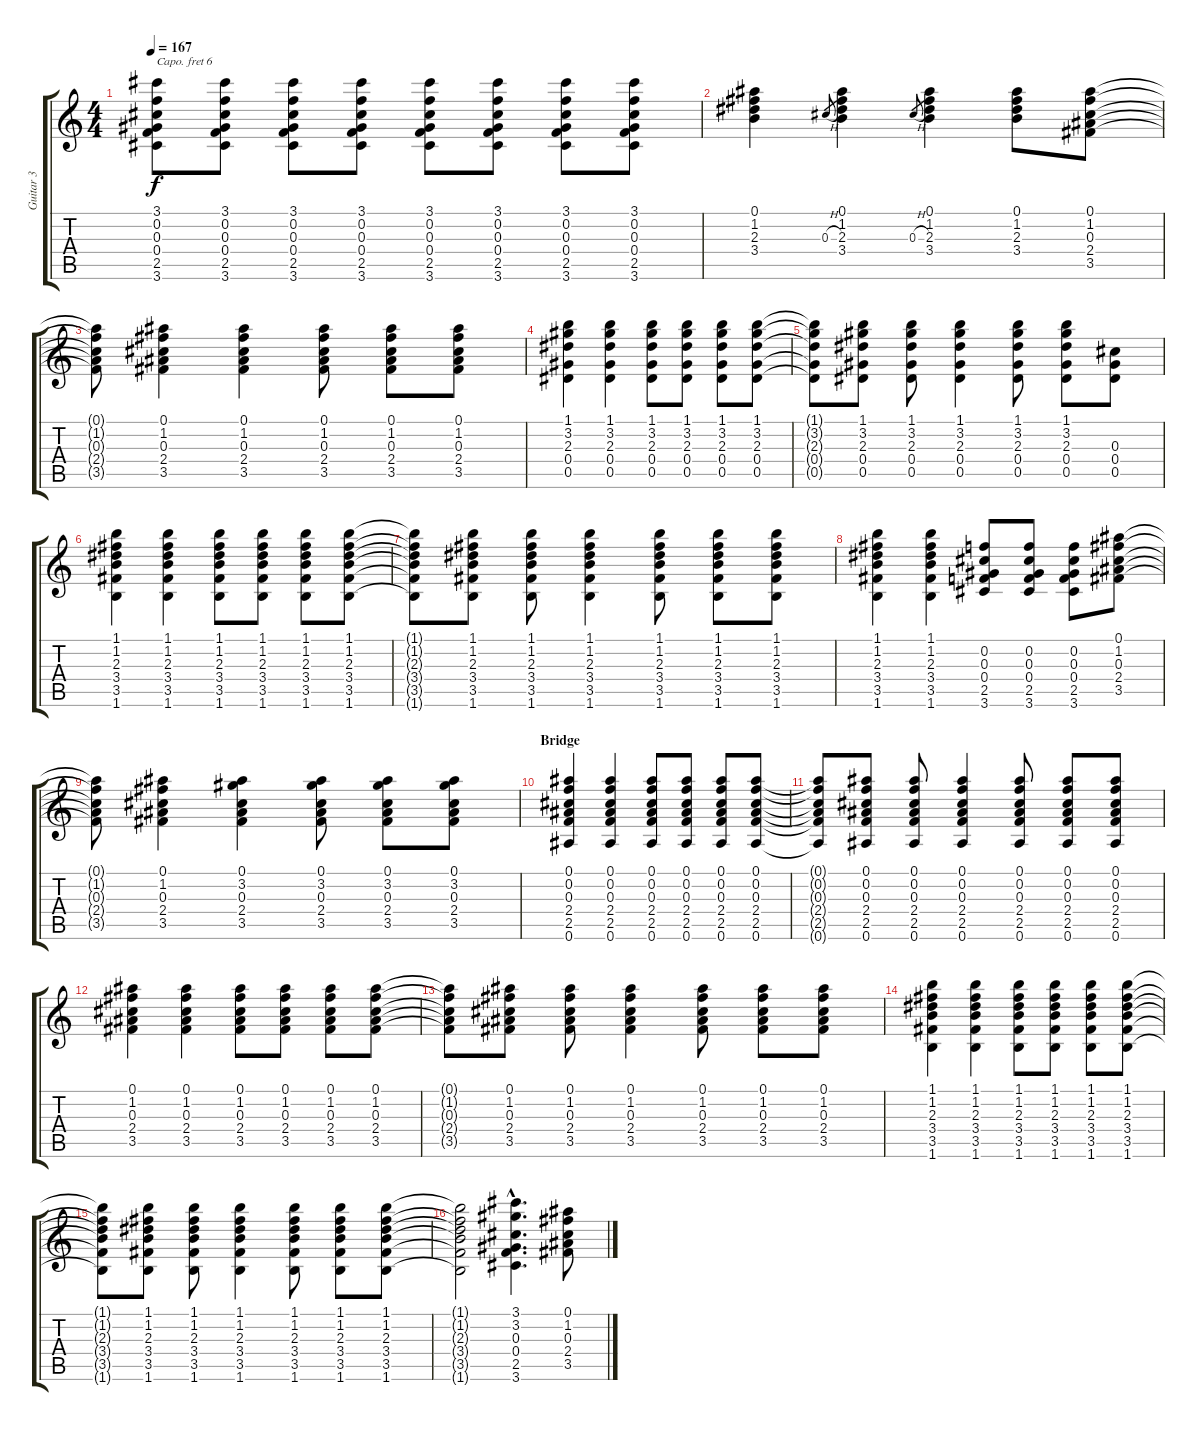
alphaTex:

\track ("Guitar 3" "Guitar 3") {instrument overdrivenguitar}
\staff {score tabs}
\capo 6
\tuning (E4 B3 G3 D3 A2 E2) {hide}
\ts (4 4)
\tempo 167
\clef g2
\ks c
(3.1 0.2 0.3 0.4 2.5 3.6).8{dy f} (3.1 0.2 0.3 0.4 2.5 3.6).8 (3.1 0.2 0.3 0.4 2.5 3.6).8 (3.1 0.2 0.3 0.4 2.5 3.6).8 (3.1 0.2 0.3 0.4 2.5 3.6).8 (3.1 0.2 0.3 0.4 2.5 3.6).8 (3.1 0.2 0.3 0.4 2.5 3.6).8 (3.1 0.2 0.3 0.4 2.5 3.6).8 |
(0.1 1.2 2.3 3.4).4 0.3{h}.8{gr} (0.1 1.2 2.3 3.4).4 0.3{h}.8{gr} (0.1 1.2 2.3 3.4).4 (0.1 1.2 2.3 3.4).8 (0.1 1.2 0.3 2.4 3.5).8 |
(0.1{t} 1.2{t} 0.3{t} 2.4{t} 3.5{t}).8 (0.1 1.2 0.3 2.4 3.5).4 (0.1 1.2 0.3 2.4 3.5).4 (0.1 1.2 0.3 2.4 3.5).8 (0.1 1.2 0.3 2.4 3.5).8 (0.1 1.2 0.3 2.4 3.5).8 |
(1.1 3.2 2.3 0.4 0.5).4 (1.1 3.2 2.3 0.4 0.5).4 (1.1 3.2 2.3 0.4 0.5).8 (1.1 3.2 2.3 0.4 0.5).8 (1.1 3.2 2.3 0.4 0.5).8 (1.1 3.2 2.3 0.4 0.5).8 |
(1.1{t} 3.2{t} 2.3{t} 0.4{t} 0.5{t}).8 (1.1 3.2 2.3 0.4 0.5).8 (1.1 3.2 2.3 0.4 0.5).8 (1.1 3.2 2.3 0.4 0.5).4 (1.1 3.2 2.3 0.4 0.5).8 (1.1 3.2 2.3 0.4 0.5).8 (0.3 0.4 0.5).8 |
(1.1 1.2 2.3 3.4 3.5 1.6).4 (1.1 1.2 2.3 3.4 3.5 1.6).4 (1.1 1.2 2.3 3.4 3.5 1.6).8 (1.1 1.2 2.3 3.4 3.5 1.6).8 (1.1 1.2 2.3 3.4 3.5 1.6).8 (1.1 1.2 2.3 3.4 3.5 1.6).8 |
(1.1{t} 1.2{t} 2.3{t} 3.4{t} 3.5{t} 1.6{t}).8 (1.1 1.2 2.3 3.4 3.5 1.6).8 (1.1 1.2 2.3 3.4 3.5 1.6).8 (1.1 1.2 2.3 3.4 3.5 1.6).4 (1.1 1.2 2.3 3.4 3.5 1.6).8 (1.1 1.2 2.3 3.4 3.5 1.6).8 (1.1 1.2 2.3 3.4 3.5 1.6).8 |
(1.1 1.2 2.3 3.4 3.5 1.6).4 (1.1 1.2 2.3 3.4 3.5 1.6).4 (0.2 0.3 0.4 2.5 3.6).8 (0.2 0.3 0.4 2.5 3.6).8 (0.2 0.3 0.4 2.5 3.6).8 (0.1 1.2 0.3 2.4 3.5).8 |
(0.1{t} 1.2{t} 0.3{t} 2.4{t} 3.5{t}).8 (0.1 1.2 0.3 2.4 3.5).4 (0.1 3.2 0.3 2.4 3.5).4 (0.1 3.2 0.3 2.4 3.5).8 (0.1 3.2 0.3 2.4 3.5).8 (0.1 3.2 0.3 2.4 3.5).8 |
\section ("" "Bridge")
(0.1 0.2 0.3 2.4 2.5 0.6).4{volume 8} (0.1 0.2 0.3 2.4 2.5 0.6).4 (0.1 0.2 0.3 2.4 2.5 0.6).8 (0.1 0.2 0.3 2.4 2.5 0.6).8 (0.1 0.2 0.3 2.4 2.5 0.6).8 (0.1 0.2 0.3 2.4 2.5 0.6).8 |
(0.1{t} 0.2{t} 0.3{t} 2.4{t} 2.5{t} 0.6{t}).8 (0.1 0.2 0.3 2.4 2.5 0.6).8 (0.1 0.2 0.3 2.4 2.5 0.6).8 (0.1 0.2 0.3 2.4 2.5 0.6).4 (0.1 0.2 0.3 2.4 2.5 0.6).8 (0.1 0.2 0.3 2.4 2.5 0.6).8 (0.1 0.2 0.3 2.4 2.5 0.6).8 |
(0.1 1.2 0.3 2.4 3.5).4 (0.1 1.2 0.3 2.4 3.5).4 (0.1 1.2 0.3 2.4 3.5).8 (0.1 1.2 0.3 2.4 3.5).8 (0.1 1.2 0.3 2.4 3.5).8 (0.1 1.2 0.3 2.4 3.5).8 |
(0.1{t} 1.2{t} 0.3{t} 2.4{t} 3.5{t}).8 (0.1 1.2 0.3 2.4 3.5).8 (0.1 1.2 0.3 2.4 3.5).8 (0.1 1.2 0.3 2.4 3.5).4 (0.1 1.2 0.3 2.4 3.5).8 (0.1 1.2 0.3 2.4 3.5).8 (0.1 1.2 0.3 2.4 3.5).8 |
(1.1 1.2 2.3 3.4 3.5 1.6).4 (1.1 1.2 2.3 3.4 3.5 1.6).4 (1.1 1.2 2.3 3.4 3.5 1.6).8 (1.1 1.2 2.3 3.4 3.5 1.6).8 (1.1 1.2 2.3 3.4 3.5 1.6).8 (1.1 1.2 2.3 3.4 3.5 1.6).8 |
(1.1{t} 1.2{t} 2.3{t} 3.4{t} 3.5{t} 1.6{t}).8 (1.1 1.2 2.3 3.4 3.5 1.6).8 (1.1 1.2 2.3 3.4 3.5 1.6).8 (1.1 1.2 2.3 3.4 3.5 1.6).4 (1.1 1.2 2.3 3.4 3.5 1.6).8 (1.1 1.2 2.3 3.4 3.5 1.6).8 (1.1 1.2 2.3 3.4 3.5 1.6).8 |
(1.1{t} 1.2{t} 2.3{t} 3.4{t} 3.5{t} 1.6{t}).2 (3.1{hac} 3.2{hac} 0.3{hac} 0.4{hac} 2.5{hac} 3.6{hac}).4{d} (0.1 1.2 0.3 2.4 3.5).8
